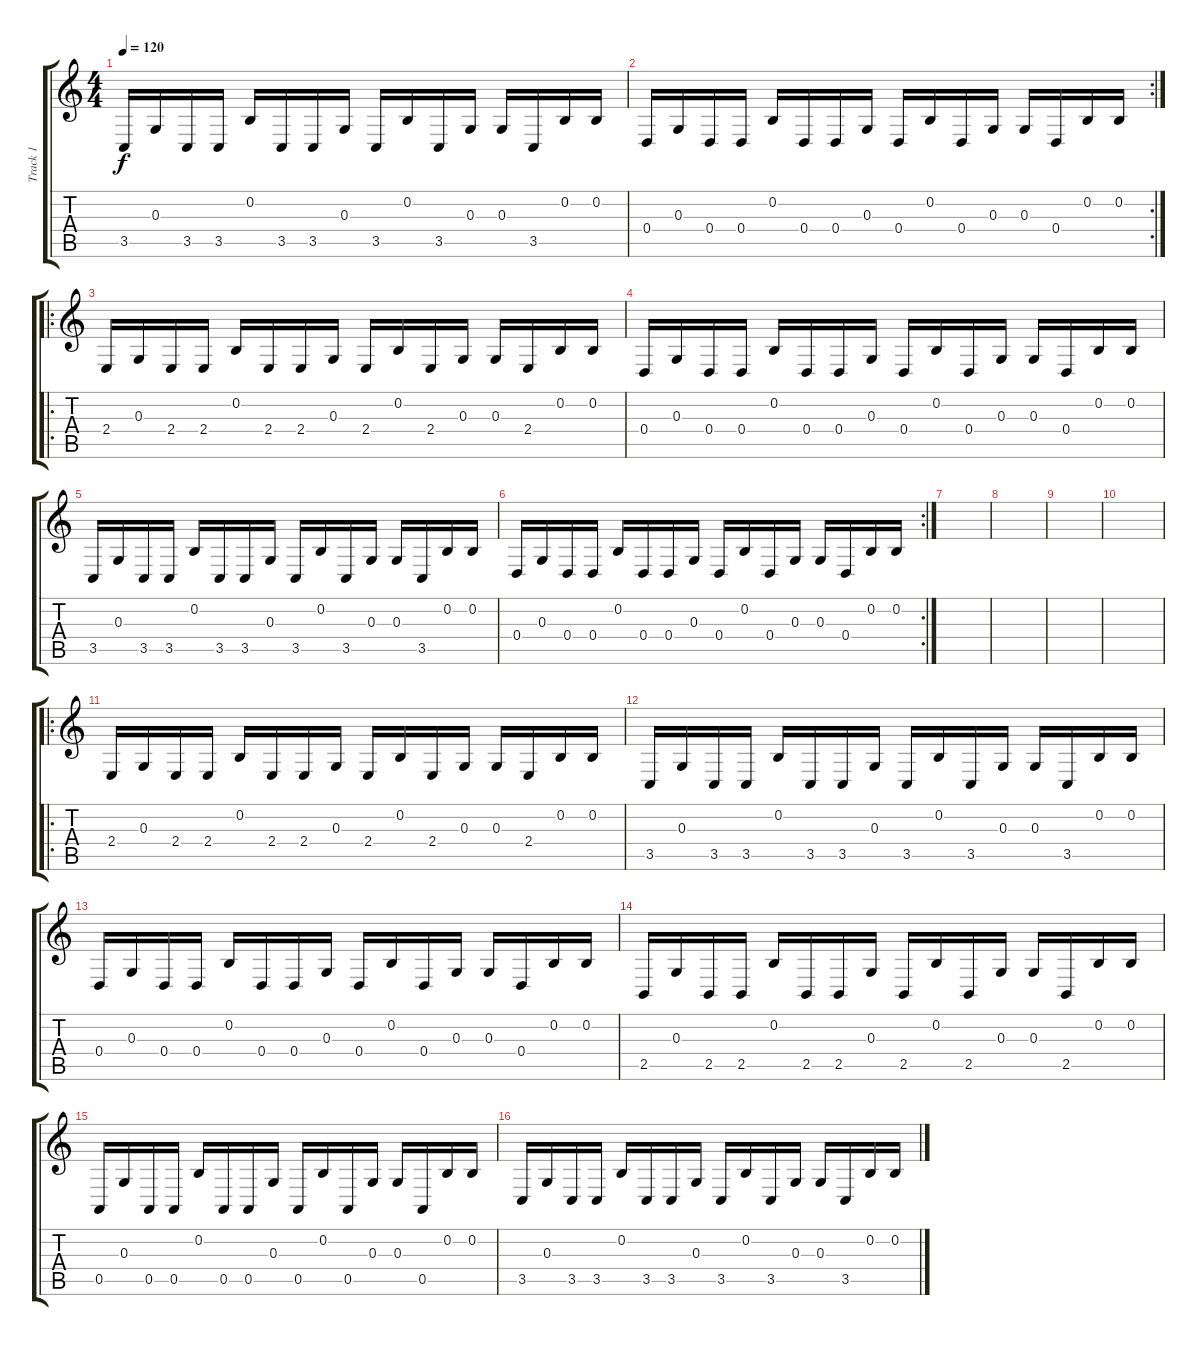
\track ("Track 1" "Track 1") {instrument acousticgrandpiano}
\staff {score tabs}
\tuning (E4 B3 G3 D3 A2 E2) {hide}
\ts (4 4)
\tempo 120
\clef g2
\ks c
3.5.16{dy f} 0.3.16 3.5.16 3.5.16 0.2.16 3.5.16 3.5.16 0.3.16 3.5.16 0.2.16 3.5.16 0.3.16 0.3.16 3.5.16 0.2.16 0.2.16 |
\rc 2
0.4.16 0.3.16 0.4.16 0.4.16 0.2.16 0.4.16 0.4.16 0.3.16 0.4.16 0.2.16 0.4.16 0.3.16 0.3.16 0.4.16 0.2.16 0.2.16 |
\ro
2.4.16 0.3.16 2.4.16 2.4.16 0.2.16 2.4.16 2.4.16 0.3.16 2.4.16 0.2.16 2.4.16 0.3.16 0.3.16 2.4.16 0.2.16 0.2.16 |
0.4.16 0.3.16 0.4.16 0.4.16 0.2.16 0.4.16 0.4.16 0.3.16 0.4.16 0.2.16 0.4.16 0.3.16 0.3.16 0.4.16 0.2.16 0.2.16 |
3.5.16 0.3.16 3.5.16 3.5.16 0.2.16 3.5.16 3.5.16 0.3.16 3.5.16 0.2.16 3.5.16 0.3.16 0.3.16 3.5.16 0.2.16 0.2.16 |
\rc 2
0.4.16 0.3.16 0.4.16 0.4.16 0.2.16 0.4.16 0.4.16 0.3.16 0.4.16 0.2.16 0.4.16 0.3.16 0.3.16 0.4.16 0.2.16 0.2.16 |
|
|
|
|
\ro
2.4.16 0.3.16 2.4.16 2.4.16 0.2.16 2.4.16 2.4.16 0.3.16 2.4.16 0.2.16 2.4.16 0.3.16 0.3.16 2.4.16 0.2.16 0.2.16 |
3.5.16 0.3.16 3.5.16 3.5.16 0.2.16 3.5.16 3.5.16 0.3.16 3.5.16 0.2.16 3.5.16 0.3.16 0.3.16 3.5.16 0.2.16 0.2.16 |
0.4.16 0.3.16 0.4.16 0.4.16 0.2.16 0.4.16 0.4.16 0.3.16 0.4.16 0.2.16 0.4.16 0.3.16 0.3.16 0.4.16 0.2.16 0.2.16 |
2.5.16 0.3.16 2.5.16 2.5.16 0.2.16 2.5.16 2.5.16 0.3.16 2.5.16 0.2.16 2.5.16 0.3.16 0.3.16 2.5.16 0.2.16 0.2.16 |
0.5.16 0.3.16 0.5.16 0.5.16 0.2.16 0.5.16 0.5.16 0.3.16 0.5.16 0.2.16 0.5.16 0.3.16 0.3.16 0.5.16 0.2.16 0.2.16 |
3.5.16 0.3.16 3.5.16 3.5.16 0.2.16 3.5.16 3.5.16 0.3.16 3.5.16 0.2.16 3.5.16 0.3.16 0.3.16 3.5.16 0.2.16 0.2.16
